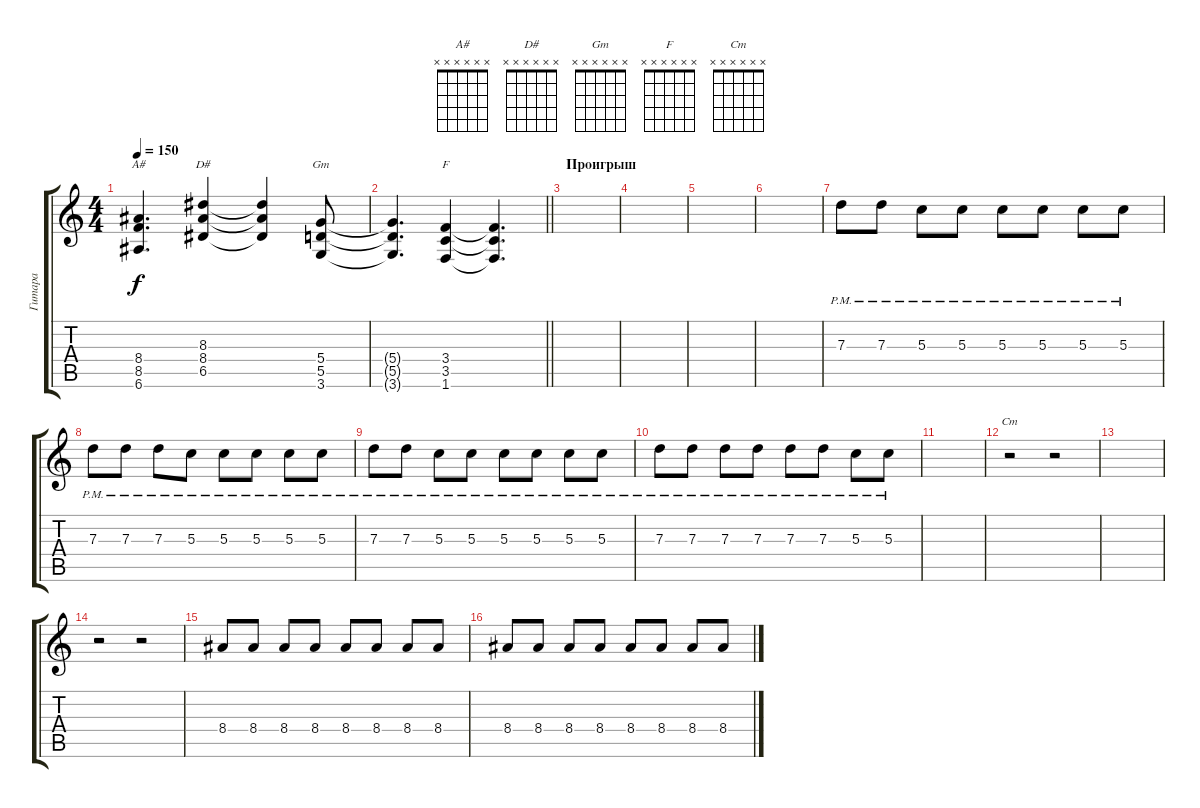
\track ("Гитара" "Гитара") {instrument distortionguitar}
\staff {score tabs}
\tuning (E4 B3 G3 D3 A2 E2) {hide}
\chord ("A#" x x x x x x)
\chord ("D#" x x x x x x)
\chord ("Gm" x x x x x x)
\chord ("F" x x x x x x)
\chord ("Cm" x x x x x x)
\ts (4 4)
\tempo 150
\clef g2
\ks c
(8.4 8.5 6.6).4{d ch "A#" dy f} (8.3 8.4 6.5).4{ch "D#"} (8.3{t} 8.4{t} 6.5{t}).4 (5.4 5.5 3.6).8{ch "Gm"} |
\barLineRight lightlight
(5.4{t} 5.5{t} 3.6{t}).4{d} (3.4 3.5 1.6).4{ch "F"} (3.4{t} 3.5{t} 1.6{t}).4{d} |
\section ("" "Проигрыш")
|
|
|
|
7.3{pm}.8 7.3{pm}.8 5.3{pm}.8 5.3{pm}.8 5.3{pm}.8 5.3{pm}.8 5.3{pm}.8 5.3{pm}.8 |
7.3{pm}.8 7.3{pm}.8 7.3{pm}.8 5.3{pm}.8 5.3{pm}.8 5.3{pm}.8 5.3{pm}.8 5.3{pm}.8 |
7.3{pm}.8 7.3{pm}.8 5.3{pm}.8 5.3{pm}.8 5.3{pm}.8 5.3{pm}.8 5.3{pm}.8 5.3{pm}.8 |
7.3{pm}.8 7.3{pm}.8 7.3{pm}.8 7.3{pm}.8 7.3{pm}.8 7.3{pm}.8 5.3{pm}.8 5.3{pm}.8 |
|
r.2{ch "Cm"} r.2 |
|
r.2 r.2 |
8.4.8{volume 7 instrument electricguitarmuted} 8.4.8{volume 13} 8.4.8 8.4.8 8.4.8 8.4.8 8.4.8 8.4.8 |
8.4.8 8.4.8 8.4.8 8.4.8 8.4.8 8.4.8 8.4.8 8.4.8
